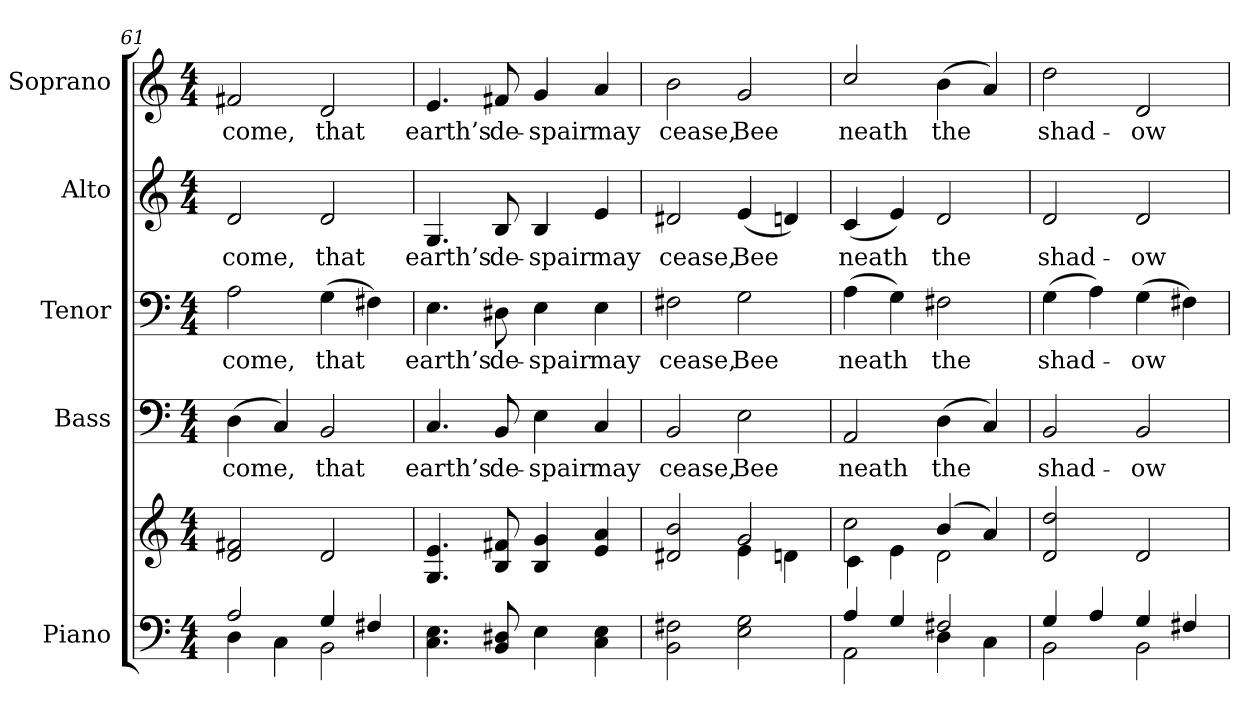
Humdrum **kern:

**kern	**kern	**kern	**text	**kern	**text	**kern	**text	**kern	**text
*part5	*part5	*part4	*part4	*part3	*part3	*part2	*part2	*part1	*part1
*staff6	*staff5	*staff4	*staff4	*staff3	*staff3	*staff2	*staff2	*staff1	*staff1
*I"Piano	*	*I"Bass	*	*I"Tenor	*	*I"Alto	*	*I"Soprano	*
*I'Pno.	*	*I'B.	*	*I'T.	*	*I'A.	*	*I'S.	*
!!LO:PB:g=z
*clefF4	*clefG2	*clefF4	*	*clefF4	*	*clefG2	*	*clefG2	*
*k[]	*k[]	*k[]	*	*k[]	*	*k[]	*	*k[]	*
*C:	*C:	*C:	*	*C:	*	*C:	*	*C:	*
*M4/4	*M4/4	*M4/4	*	*M4/4	*	*M4/4	*	*M4/4	*
=61	=61	=61	=61	=61	=61	=61	=61	=61	=61
*^	*	*	*	*	*	*	*	*	*
!	!	!	!	!LO:LY:b:color=#000000	!	!	!	!	!	!
!	!	!	!	!	!	!LO:LY:b:color=#000000	!	!	!	!
!	!	!	!	!	!	!	!	!LO:LY:b:color=#000000	!	!
!	!	!	!	!	!	!	!	!	!	!LO:LY:b:color=#000000
2Ai/	4Di\	2di/ 2f#Xi	(4Di\	come,	2Ai\	come,	2di/	come,	2f#Xi/	come,
.	4Ci\	.	4Ci/)	.	.	.	.	.	.	.
!	!	!	!	!LO:LY:b:color=#000000	!	!	!	!	!	!
!	!	!	!	!	!	!LO:LY:b:color=#000000	!	!	!	!
!	!	!	!	!	!	!	!	!LO:LY:b:color=#000000	!	!
!	!	!	!	!	!	!	!	!	!	!LO:LY:b:color=#000000
4Gi/	2BBi\	2di/	2BBi/	that	(4Gi\	that	2di/	that	2di/	that
4F#Xi/	.	.	.	.	4F#Xi\)	.	.	.	.	.
*v	*v	*	*	*	*	*	*	*	*	*
=62	=62	=62	=62	=62	=62	=62	=62	=62	=62
!	!	!	!LO:LY:b:color=#000000	!	!	!	!	!	!
!	!	!	!	!	!LO:LY:b:color=#000000	!	!	!	!
!	!	!	!	!	!	!	!LO:LY:b:color=#000000	!	!
!	!	!	!	!	!	!	!	!	!LO:LY:b:color=#000000
4.Ci\ 4.Ei	4.Gi/ 4.ei	4.Ci/	earth’s	4.Ei\	earth’s	4.Gi/	earth’s	4.ei/	earth’s
!	!	!	!LO:LY:b:color=#000000	!	!	!	!	!	!
!	!	!	!	!	!LO:LY:b:color=#000000	!	!	!	!
!	!	!	!	!	!	!	!LO:LY:b:color=#000000	!	!
!	!	!	!	!	!	!	!	!	!LO:LY:b:color=#000000
8BBi/ 8D#Xi	8Bi/ 8f#Xi	8BBi/	de-	8D#Xi\	de-	8Bi/	de-	8f#Xi/	de-
!	!	!	!LO:LY:b:color=#000000	!	!	!	!	!	!
!	!	!	!	!	!LO:LY:b:color=#000000	!	!	!	!
!	!	!	!	!	!	!	!LO:LY:b:color=#000000	!	!
!	!	!	!	!	!	!	!	!	!LO:LY:b:color=#000000
4Ei\	4Bi/ 4gi	4Ei\	-spair	4Ei\	-spair	4Bi/	-spair	4gi/	-spair
!	!	!	!LO:LY:b:color=#000000	!	!	!	!	!	!
!	!	!	!	!	!LO:LY:b:color=#000000	!	!	!	!
!	!	!	!	!	!	!	!LO:LY:b:color=#000000	!	!
!	!	!	!	!	!	!	!	!	!LO:LY:b:color=#000000
4Ci\ 4Ei	4ei/ 4ai	4Ci/	may	4Ei\	may	4ei/	may	4ai/	may
=63	=63	=63	=63	=63	=63	=63	=63	=63	=63
*	*^	*	*	*	*	*	*	*	*
!	!	!	!	!LO:LY:b:color=#000000	!	!	!	!	!	!
!	!	!	!	!	!	!LO:LY:b:color=#000000	!	!	!	!
!	!	!	!	!	!	!	!	!LO:LY:b:color=#000000	!	!
!	!	!	!	!	!	!	!	!	!	!LO:LY:b:color=#000000
2BBi\ 2F#Xi	2d#Xi/ 2bi	2ryy	2BBi/	cease,	2F#Xi\	cease,	2d#Xi/	cease,	2bi\	cease,
!	!	!	!	!LO:LY:b:color=#000000	!	!	!	!	!	!
!	!	!	!	!	!	!LO:LY:b:color=#000000	!	!	!	!
!	!	!	!	!	!	!	!	!LO:LY:b:color=#000000	!	!
!	!	!	!	!	!	!	!	!	!	!LO:LY:b:color=#000000
2Ei\ 2Gi	2gi/	4ei\	2Ei\	Bee	2Gi\	Bee	(4ei/	Bee	2gi/	Bee
.	.	4dni\	.	.	.	.	4dni/)	.	.	.
!!LO:PB:g=z
=64	=64	=64	=64	=64	=64	=64	=64	=64	=64	=64
*^	*	*	*	*	*	*	*	*	*	*
!	!	!	!	!	!LO:LY:b:color=#000000	!	!	!	!	!	!
!	!	!	!	!	!	!	!LO:LY:b:color=#000000	!	!	!	!
!	!	!	!	!	!	!	!	!	!LO:LY:b:color=#000000	!	!
!	!	!	!	!	!	!	!	!	!	!	!LO:LY:b:color=#000000
4Ai/	2AAi\	2cci\	4ci\	2AAi/	neath	(4Ai\	neath	(4ci/	neath	2cci/	neath
4Gi/	.	.	4ei\	.	.	4Gi\)	.	4ei/)	.	.	.
!	!	!	!	!	!LO:LY:b:color=#000000	!	!	!	!	!	!
!	!	!	!	!	!	!	!LO:LY:b:color=#000000	!	!	!	!
!	!	!	!	!	!	!	!	!	!LO:LY:b:color=#000000	!	!
!	!	!	!	!	!	!	!	!	!	!	!LO:LY:b:color=#000000
2F#Xi/	4Di\	(4bi/	2di\	(4Di\	the	2F#Xi\	the	2di/	the	(4bi\	the
.	4Ci\	4ai/)	.	4Ci/)	.	.	.	.	.	4ai/)	.
*	*	*v	*v	*	*	*	*	*	*	*	*
=65	=65	=65	=65	=65	=65	=65	=65	=65	=65	=65
!	!	!	!	!LO:LY:b:color=#000000	!	!	!	!	!	!
!	!	!	!	!	!	!LO:LY:b:color=#000000	!	!	!	!
!	!	!	!	!	!	!	!	!LO:LY:b:color=#000000	!	!
!	!	!	!	!	!	!	!	!	!	!LO:LY:b:color=#000000
4Gi/	2BBi\	2di/ 2ddi	2BBi/	shad-	(4Gi\	shad-	2di/	shad-	2ddi\	shad-
4Ai/	.	.	.	.	4Ai\)	.	.	.	.	.
!	!	!	!	!LO:LY:b:color=#000000	!	!	!	!	!	!
!	!	!	!	!	!	!LO:LY:b:color=#000000	!	!	!	!
!	!	!	!	!	!	!	!	!LO:LY:b:color=#000000	!	!
!	!	!	!	!	!	!	!	!	!	!LO:LY:b:color=#000000
4Gi/	2BBi\	2di/	2BBi/	-ow	(4Gi\	-ow	2di/	-ow	2di/	-ow
4F#Xi/	.	.	.	.	4F#Xi\)	.	.	.	.	.
*v	*v	*	*	*	*	*	*	*	*	*
=	=	=	=	=	=	=	=	=	=
*-	*-	*-	*-	*-	*-	*-	*-	*-	*-
